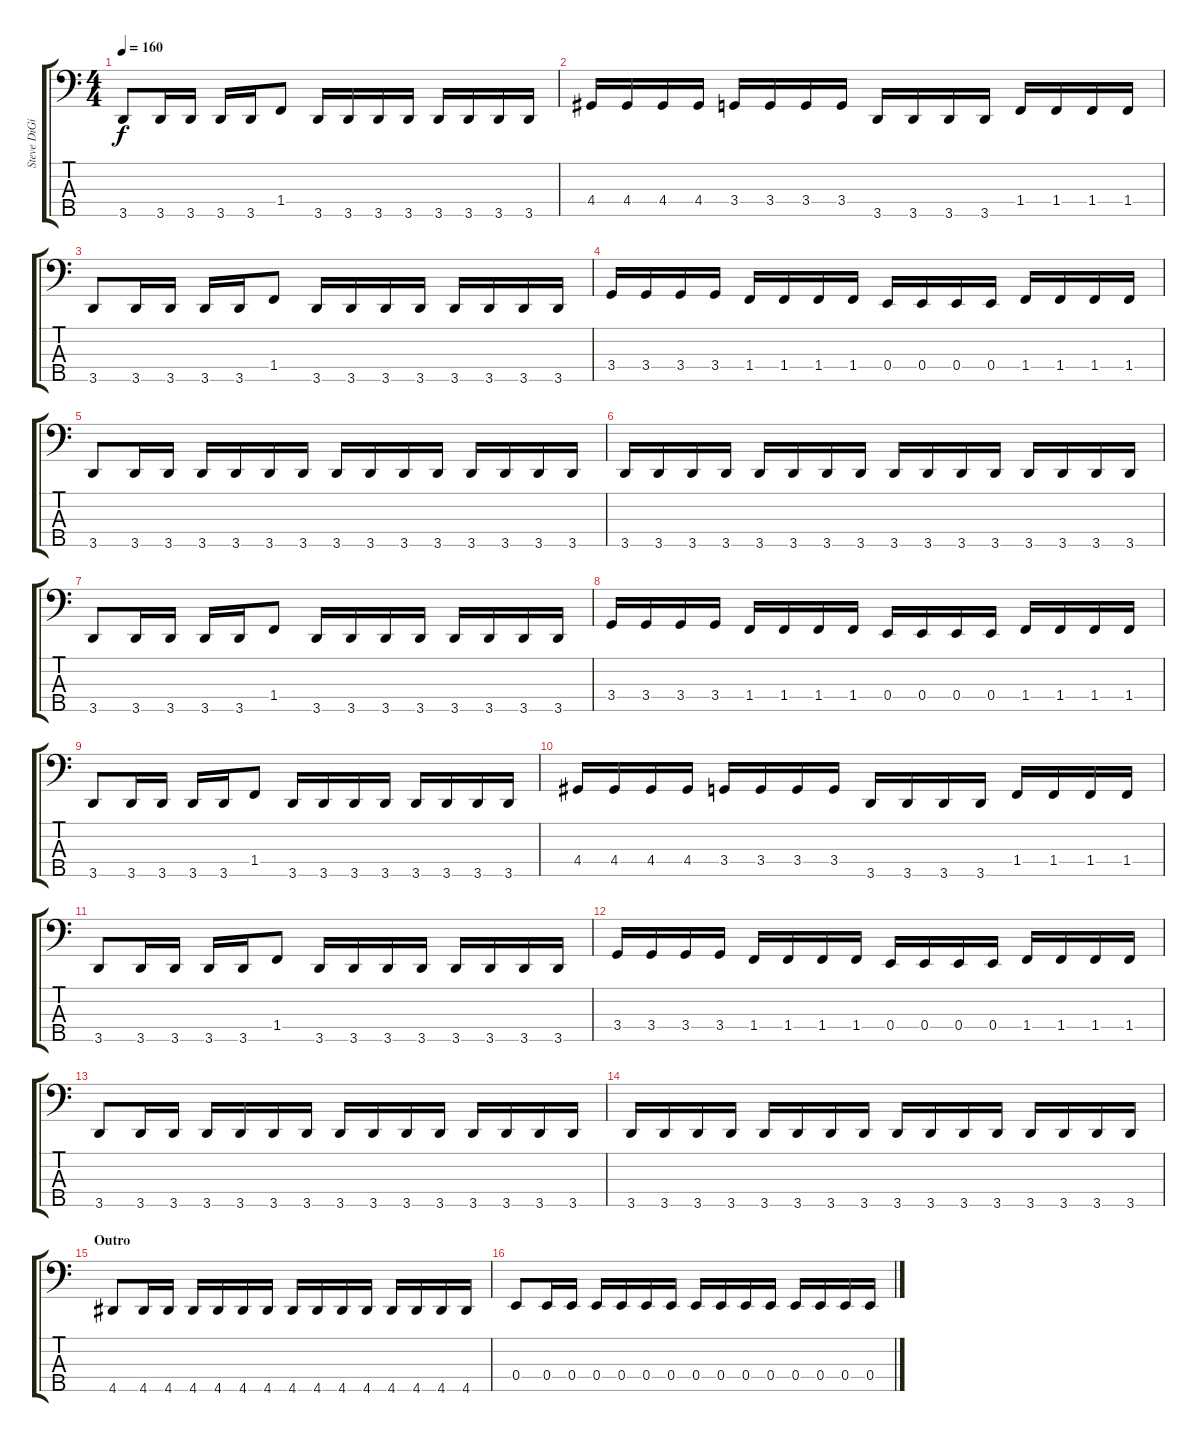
\track ("Steve DiGiorgio" "Steve DiGi") {instrument electricbassfinger}
\staff {score tabs}
\tuning (G2 D2 A1 E1 B0) {hide}
\ts (4 4)
\tempo 160
\clef f4
\ks c
3.5.8{dy f} 3.5.16 3.5.16 3.5.16 3.5.16 1.4.8 3.5.16 3.5.16 3.5.16 3.5.16 3.5.16 3.5.16 3.5.16 3.5.16 |
4.4.16 4.4.16 4.4.16 4.4.16 3.4.16 3.4.16 3.4.16 3.4.16 3.5.16 3.5.16 3.5.16 3.5.16 1.4.16 1.4.16 1.4.16 1.4.16 |
3.5.8 3.5.16 3.5.16 3.5.16 3.5.16 1.4.8 3.5.16 3.5.16 3.5.16 3.5.16 3.5.16 3.5.16 3.5.16 3.5.16 |
3.4.16 3.4.16 3.4.16 3.4.16 1.4.16 1.4.16 1.4.16 1.4.16 0.4.16 0.4.16 0.4.16 0.4.16 1.4.16 1.4.16 1.4.16 1.4.16 |
3.5.8 3.5.16 3.5.16 3.5.16 3.5.16 3.5.16 3.5.16 3.5.16 3.5.16 3.5.16 3.5.16 3.5.16 3.5.16 3.5.16 3.5.16 |
3.5.16 3.5.16 3.5.16 3.5.16 3.5.16 3.5.16 3.5.16 3.5.16 3.5.16 3.5.16 3.5.16 3.5.16 3.5.16 3.5.16 3.5.16 3.5.16 |
3.5.8 3.5.16 3.5.16 3.5.16 3.5.16 1.4.8 3.5.16 3.5.16 3.5.16 3.5.16 3.5.16 3.5.16 3.5.16 3.5.16 |
3.4.16 3.4.16 3.4.16 3.4.16 1.4.16 1.4.16 1.4.16 1.4.16 0.4.16 0.4.16 0.4.16 0.4.16 1.4.16 1.4.16 1.4.16 1.4.16 |
3.5.8 3.5.16 3.5.16 3.5.16 3.5.16 1.4.8 3.5.16 3.5.16 3.5.16 3.5.16 3.5.16 3.5.16 3.5.16 3.5.16 |
4.4.16 4.4.16 4.4.16 4.4.16 3.4.16 3.4.16 3.4.16 3.4.16 3.5.16 3.5.16 3.5.16 3.5.16 1.4.16 1.4.16 1.4.16 1.4.16 |
3.5.8 3.5.16 3.5.16 3.5.16 3.5.16 1.4.8 3.5.16 3.5.16 3.5.16 3.5.16 3.5.16 3.5.16 3.5.16 3.5.16 |
3.4.16 3.4.16 3.4.16 3.4.16 1.4.16 1.4.16 1.4.16 1.4.16 0.4.16 0.4.16 0.4.16 0.4.16 1.4.16 1.4.16 1.4.16 1.4.16 |
3.5.8 3.5.16 3.5.16 3.5.16 3.5.16 3.5.16 3.5.16 3.5.16 3.5.16 3.5.16 3.5.16 3.5.16 3.5.16 3.5.16 3.5.16 |
3.5.16 3.5.16 3.5.16 3.5.16 3.5.16 3.5.16 3.5.16 3.5.16 3.5.16 3.5.16 3.5.16 3.5.16 3.5.16 3.5.16 3.5.16 3.5.16 |
\section ("" "Outro")
4.5.8 4.5.16 4.5.16 4.5.16 4.5.16 4.5.16 4.5.16 4.5.16 4.5.16 4.5.16 4.5.16 4.5.16 4.5.16 4.5.16 4.5.16 |
0.4.8 0.4.16 0.4.16 0.4.16 0.4.16 0.4.16 0.4.16 0.4.16 0.4.16 0.4.16 0.4.16 0.4.16 0.4.16 0.4.16 0.4.16
